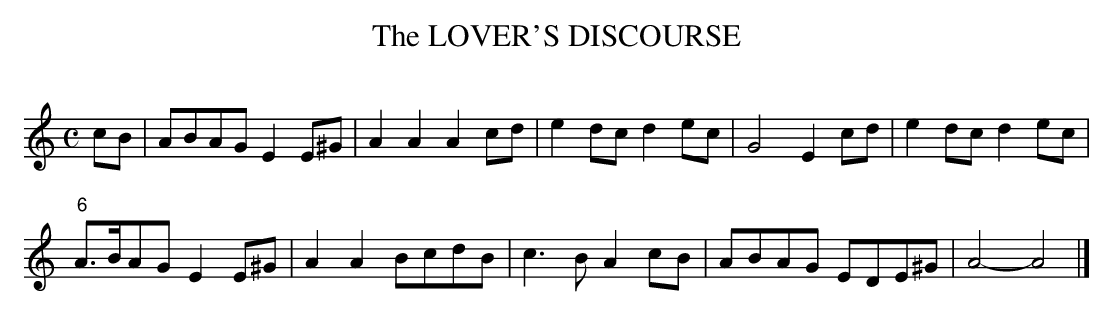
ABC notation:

X:1
T:LOVER'S DISCOURSE, The
Y:"moderate"
Q:100
M:C
L:1/8
K:Am
cB|ABAG E2E^G|A2A2 A2cd|e2dc d2ec|G4 E2cd|e2dc d2ec|
"6"A>BAG E2E^G|A2A2 BcdB|c3B A2cB|ABAG EDE^G|A4-A4|]
